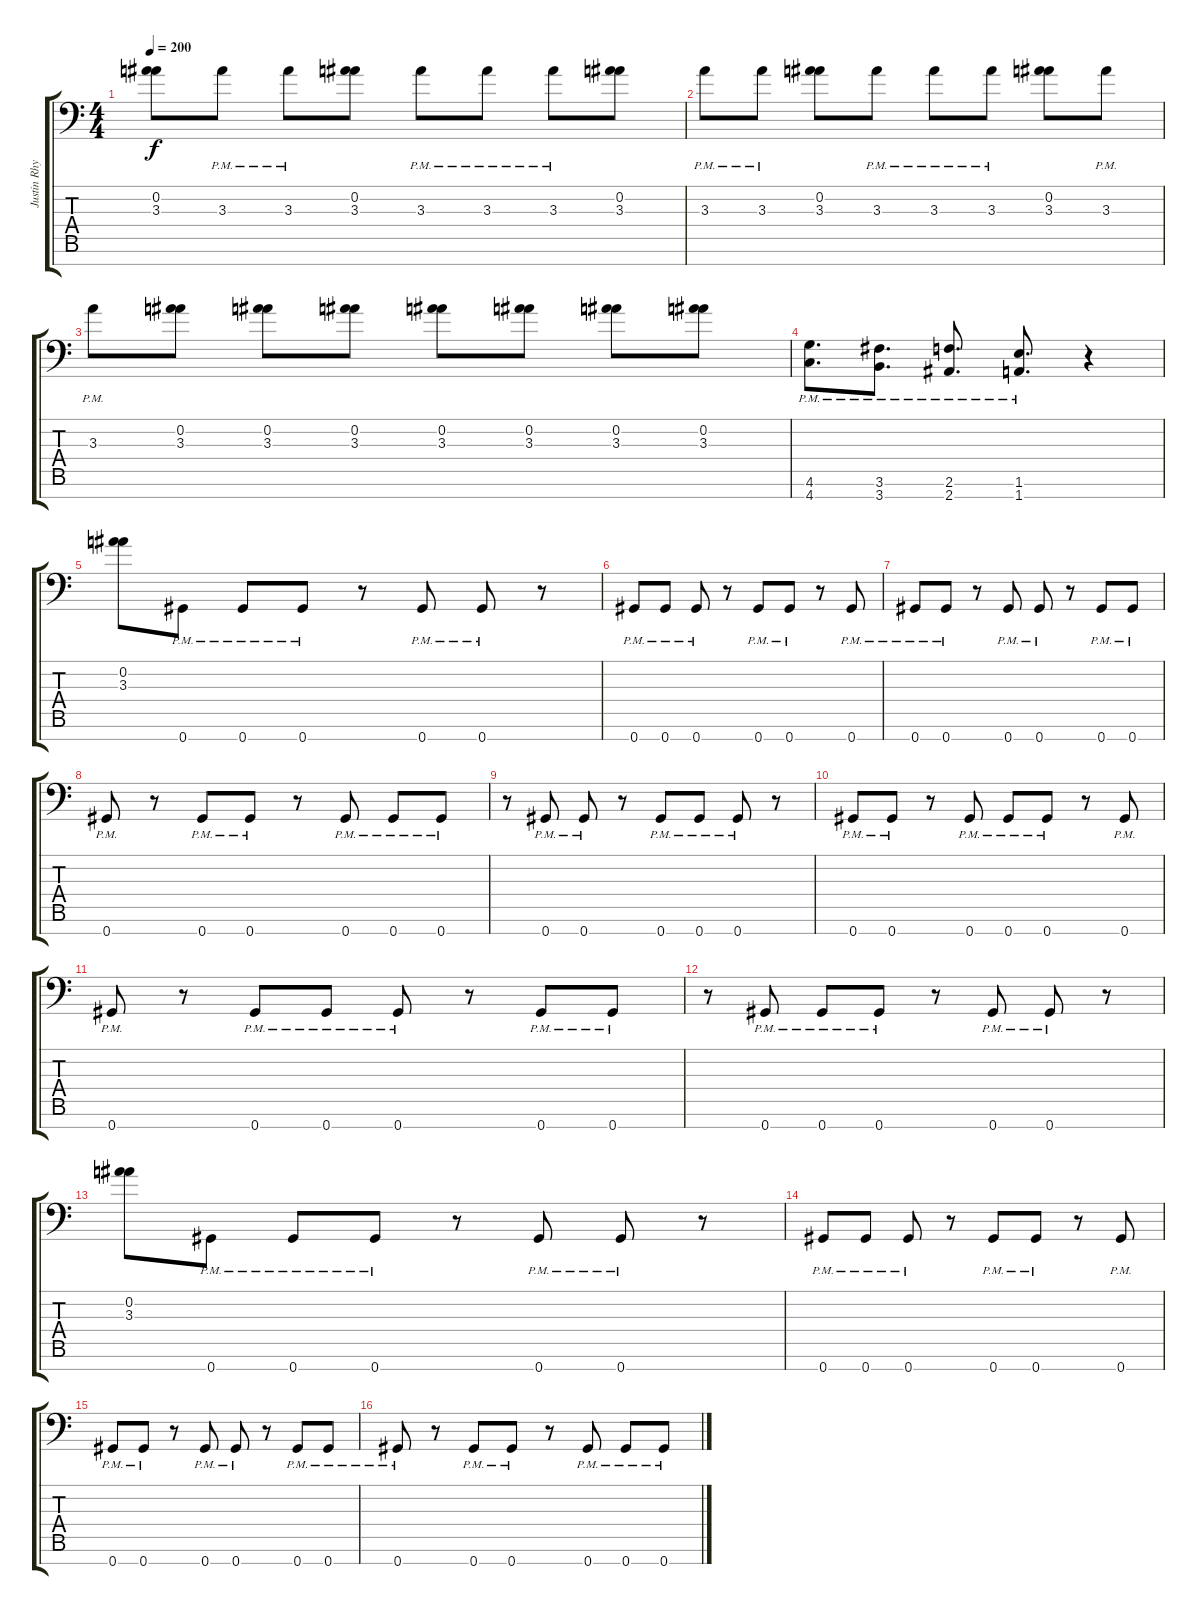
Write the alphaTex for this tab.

\track ("Justin Rhythm" "Justin Rhy") {instrument distortionguitar}
\staff {score tabs}
\tuning (Eb4 Bb3 Gb3 Db3 Ab2 Eb2 Ab1) {hide}
\ts (4 4)
\tempo 200
\clef f4
\ks c
(0.2 3.3).8{dy f} 3.3{pm}.8 3.3{pm}.8 (0.2 3.3).8 3.3{pm}.8 3.3{pm}.8 3.3{pm}.8 (0.2 3.3).8 |
3.3{pm}.8 3.3{pm}.8 (0.2 3.3).8 3.3{pm}.8 3.3{pm}.8 3.3{pm}.8 (0.2 3.3).8 3.3{pm}.8 |
3.3{pm}.8 (0.2 3.3).8 (0.2 3.3).8 (0.2 3.3).8 (0.2 3.3).8 (0.2 3.3).8 (0.2 3.3).8 (0.2 3.3).8 |
(4.6{pm} 4.7{pm}).8{d} (3.6{pm} 3.7{pm}).8{d} (2.6{pm} 2.7{pm}).8{d} (1.6{pm} 1.7{pm}).8{d} r.4 |
(0.2 3.3).8 0.7{pm}.8 0.7{pm}.8 0.7{pm}.8 r.8 0.7{pm}.8 0.7{pm}.8 r.8 |
0.7{pm}.8 0.7{pm}.8 0.7{pm}.8 r.8 0.7{pm}.8 0.7{pm}.8 r.8 0.7{pm}.8 |
0.7{pm}.8 0.7{pm}.8 r.8 0.7{pm}.8 0.7{pm}.8 r.8 0.7{pm}.8 0.7{pm}.8 |
0.7{pm}.8 r.8 0.7{pm}.8 0.7{pm}.8 r.8 0.7{pm}.8 0.7{pm}.8 0.7{pm}.8 |
r.8 0.7{pm}.8 0.7{pm}.8 r.8 0.7{pm}.8 0.7{pm}.8 0.7{pm}.8 r.8 |
0.7{pm}.8 0.7{pm}.8 r.8 0.7{pm}.8 0.7{pm}.8 0.7{pm}.8 r.8 0.7{pm}.8 |
0.7{pm}.8 r.8 0.7{pm}.8 0.7{pm}.8 0.7{pm}.8 r.8 0.7{pm}.8 0.7{pm}.8 |
r.8 0.7{pm}.8 0.7{pm}.8 0.7{pm}.8 r.8 0.7{pm}.8 0.7{pm}.8 r.8 |
(0.2 3.3).8 0.7{pm}.8 0.7{pm}.8 0.7{pm}.8 r.8 0.7{pm}.8 0.7{pm}.8 r.8 |
0.7{pm}.8 0.7{pm}.8 0.7{pm}.8 r.8 0.7{pm}.8 0.7{pm}.8 r.8 0.7{pm}.8 |
0.7{pm}.8 0.7{pm}.8 r.8 0.7{pm}.8 0.7{pm}.8 r.8 0.7{pm}.8 0.7{pm}.8 |
0.7{pm}.8 r.8 0.7{pm}.8 0.7{pm}.8 r.8 0.7{pm}.8 0.7{pm}.8 0.7{pm}.8
